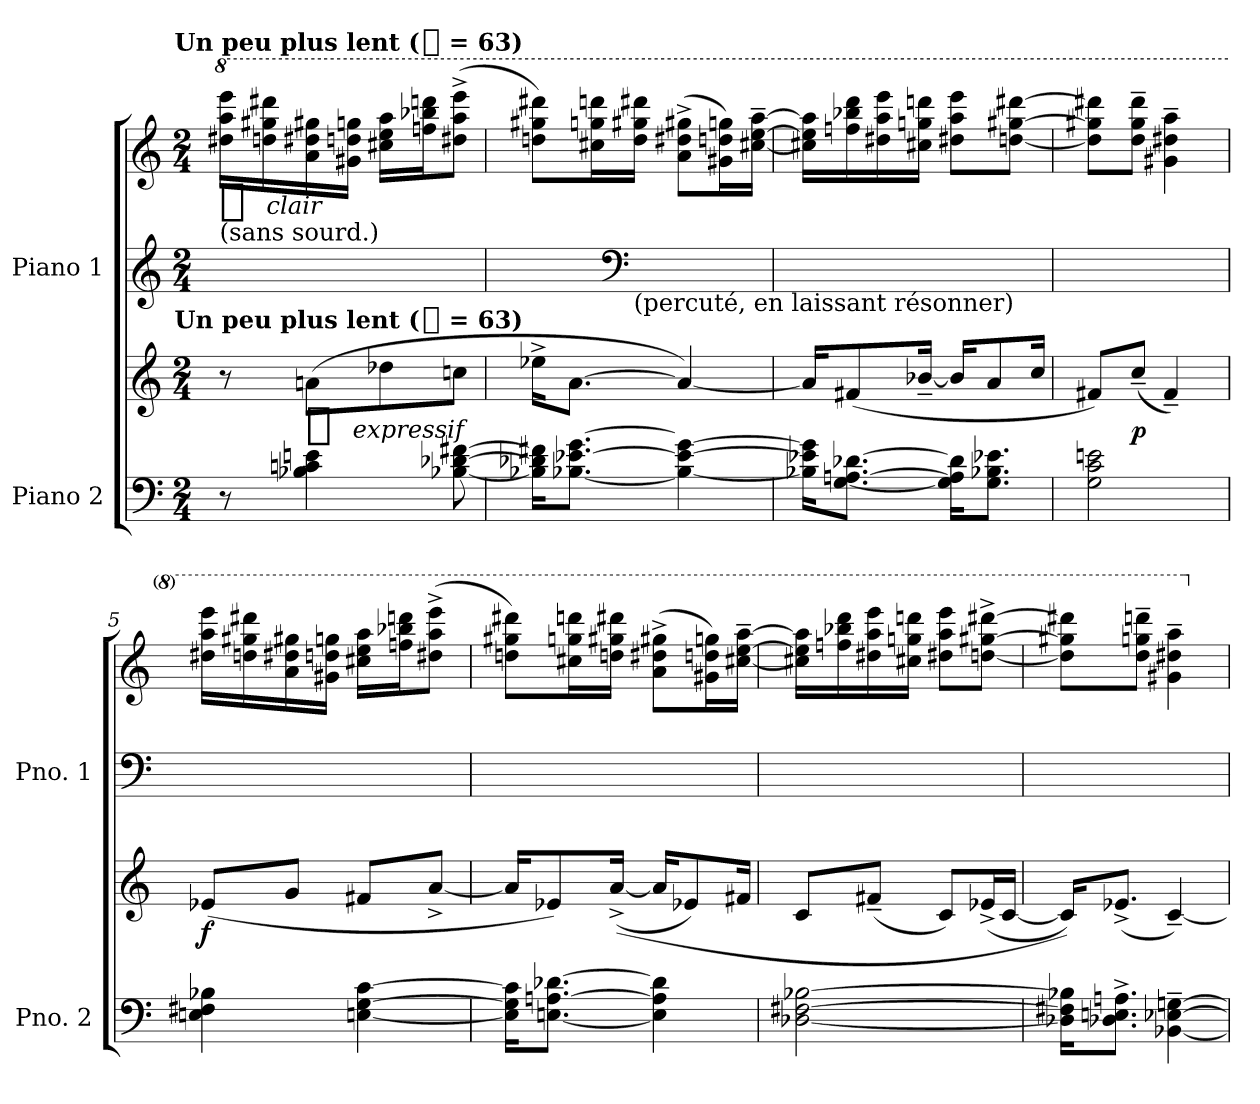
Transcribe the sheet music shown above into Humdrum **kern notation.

**kern	**kern	**dynam	**kern	**kern	**dynam
*part4	*part3	*part3	*part2	*part1	*part1
*staff4	*staff3	*staff3	*staff2	*staff1	*staff1
*I"Piano 2	*	*	*I"Piano 1	*	*
*I'Pno. 2	*	*	*I'Pno. 1	*	*
*clefF4	*clefG2	*	*clefG2	*clefG2	*
*k[]	*k[]	*	*k[]	*k[]	*
*C:	*C:	*	*C:	*C:	*
!!LO:TX:omd:t=Un peu plus lent ([8th] = 63)
*M2/4	*M2/4	*	*M2/4	*M2/4	*
*MM32	*MM32	*	*MM32	*MM32	*
*	*	*	*	*8va	*
=1	=1	=1	=1	=1	=1
!	!LO:TX:t=Un peu plus lent ([8th] = 63)	!	!	!	!
!	!	!	!	!LO:TX:b:t=(sans sourd.)	!
!	!	!	!	!	!LO:DY:b:t=%s clair
8r	8r	.	2ryy	16ddd#X 16aaa 16eeeeLL	p
.	.	.	.	16dddn 16ggg#X 16dddd#X	.
!	!	!LO:DY:t=%s expressif	!	!	!
4B-X 4cn 4en	(8anL	f	.	16aa 16ddd#X 16ggg#X	.
.	.	.	.	16gg#X 16dddn 16gggnJJ	.
.	8dd-X	.	.	16ccc#X 16eee 16aaaLL	.
.	.	.	.	16fffn 16bbb-X 16ddddnJ	.
[8B-X [8d-X [8f#X	8ccnJ	.	.	(8ddd#X^ 8aaa^ 8eeee^J	.
=2	=2	=2	=2	=2	=2
16B-X] 16d-X] 16f#X]KL	16ee-X^KL	.	8.ryy	8dddn 8ggg#X 8dddd#XL)	.
[8.B-X [8.e-X [8.gJ	[8.aJ	.	.	.	.
.	.	.	.	16ccc#X 16gggn 16ddddnL	.
*	*	*	*clefF4	*	*
*	*	*	*8ba	*	*
!	!	!	!LO:TX:b:t=(percuté, en laissant résonner)	!	!
.	.	.	16ryy	16ddd 16ggg#X 16dddd#XJJ	.
4B-_ 4e-_ 4g_	4a_)	.	8.ryy	(8aa^ 8ddd#X^ 8ggg#X^L	.
.	.	.	.	16gg#X 16dddn 16gggnL)	.
.	.	.	16ryy	[16ccc#X~ [16eee~ [16aaa~JJ	.
=3	=3	=3	=3	=3	=3
16B-X] 16e-X] 16g]KL	16aKL]	.	8.ryy	16ccc#X] 16eee] 16aaa]LL	.
[8.G [8.An [8.d-XJ	(8f#X	.	.	16fffn 16bbb-X 16dddd	.
.	.	.	.	16ddd#X 16aaa 16eeee	.
.	[16b-X~>Jk	.	16ryy	16ccc#X 16gggn 16ddddnJJ	.
16G] 16A] 16d-]KL	16b-/KL]	.	8.ryy	8ddd#X 8aaa 8eeeeL	.
8.G 8.B-X 8.e-XJ	8a	.	.	.	.
.	.	.	.	[8dddn [8ggg#X [8dddd#XJ	.
.	16ccJk	.	16ryy	.	.
=4	=4	=4	=4	=4	=4
2G 2c 2en	8f#XL)	.	16ryy	8dddn] 8ggg#X] 8dddd#X]L	.
.	.	.	8.ryy	.	.
.	(8cc~>J	p	.	8ddd~ 8ggg#~ 8dddd#~J	.
.	4f#~>)	.	8ryy	4gg#X~ 4ddd#X~ 4aaa~	.
.	.	.	8ryy	.	.
=5	=5	=5	=5	=5	=5
4En 4F#X 4B-X	(8e-XL	f	8ryy	16ddd#X 16aaa 16eeeeLL	.
.	.	.	.	16dddn 16ggg#X 16dddd#X	.
.	8gJ	.	8ryy	16aa 16ddd#X 16ggg#X	.
.	.	.	.	16gg#X 16dddn 16gggnJJ	.
[4En [4G [4c	8f#XL	.	8.ryy	16ccc#X 16eee 16aaaLL	.
.	.	.	.	16fffn 16bbb-X 16ddddnJ	.
.	[8a^>J	.	.	(8ddd#X^ 8aaa^ 8eeee^J	.
.	.	.	16ryy	.	.
=6	=6	=6	=6	=6	=6
16E] 16G] 16c]KL	16aKL]	.	8ryy	8dddn 8ggg#X 8dddd#XL)	.
[8.En [8.An [8.d-XJ	8e-X)	.	.	.	.
.	.	.	8ryy	16ccc#X 16gggn 16ddddnL	.
.	(>([16a^>Jk	.	.	16dddn 16ggg#X 16dddd#XJJ	.
4E] 4A] 4d-]	16aKL]	.	16ryy	(8aa^ 8ddd#X^ 8ggg#X^L	.
.	8e-X)	.	16ryy	.	.
.	.	.	8ryy	16gg#X 16dddn 16gggnL)	.
.	16f#XJk	.	.	[16ccc#X~ [16eee~ [16aaa~JJ	.
=7	=7	=7	=7	=7	=7
[2D-X [2F#X [2B-X	8cL	.	8.ryy	16ccc#X] 16eee] 16aaa]LL	.
.	.	.	.	16fffn 16bbb-X 16dddd	.
.	(>8f#X~>J	.	.	16ddd#X 16aaa 16eeee	.
.	.	.	16ryy	16ccc#X 16gggn 16ddddnJJ	.
.	8cL)	.	8.ryy	8ddd#X 8aaa 8eeeeL	.
.	(>16e-X^L	.	.	[8dddn^ [8ggg#X^ [8dddd#X^J	.
.	[16cJJ	.	16ryy	.	.
=8	=8	=8	=8	=8	=8
16D-X] 16F#X] 16B-X]KL	16cKL]))	.	4ryy	8dddn] 8ggg#X] 8dddd#X]L	.
8.D-X^ 8.En^ 8.An^J	(8.e-X^J	.	.	.	.
.	.	.	.	8ddd~ 8gggn~ 8ddddn~J	.
[4BB-X~ [4E-X~ [4Gn~	[4c~)	.	8.ryy	4gg#X~ 4ddd#X~ 4aaa~	.
.	.	.	16ryy	.	.
*	*	*	*	*X8va	*
*	*	*	*X8ba	*	*
=	=	=	=	=	=
*-	*-	*-	*-	*-	*-
